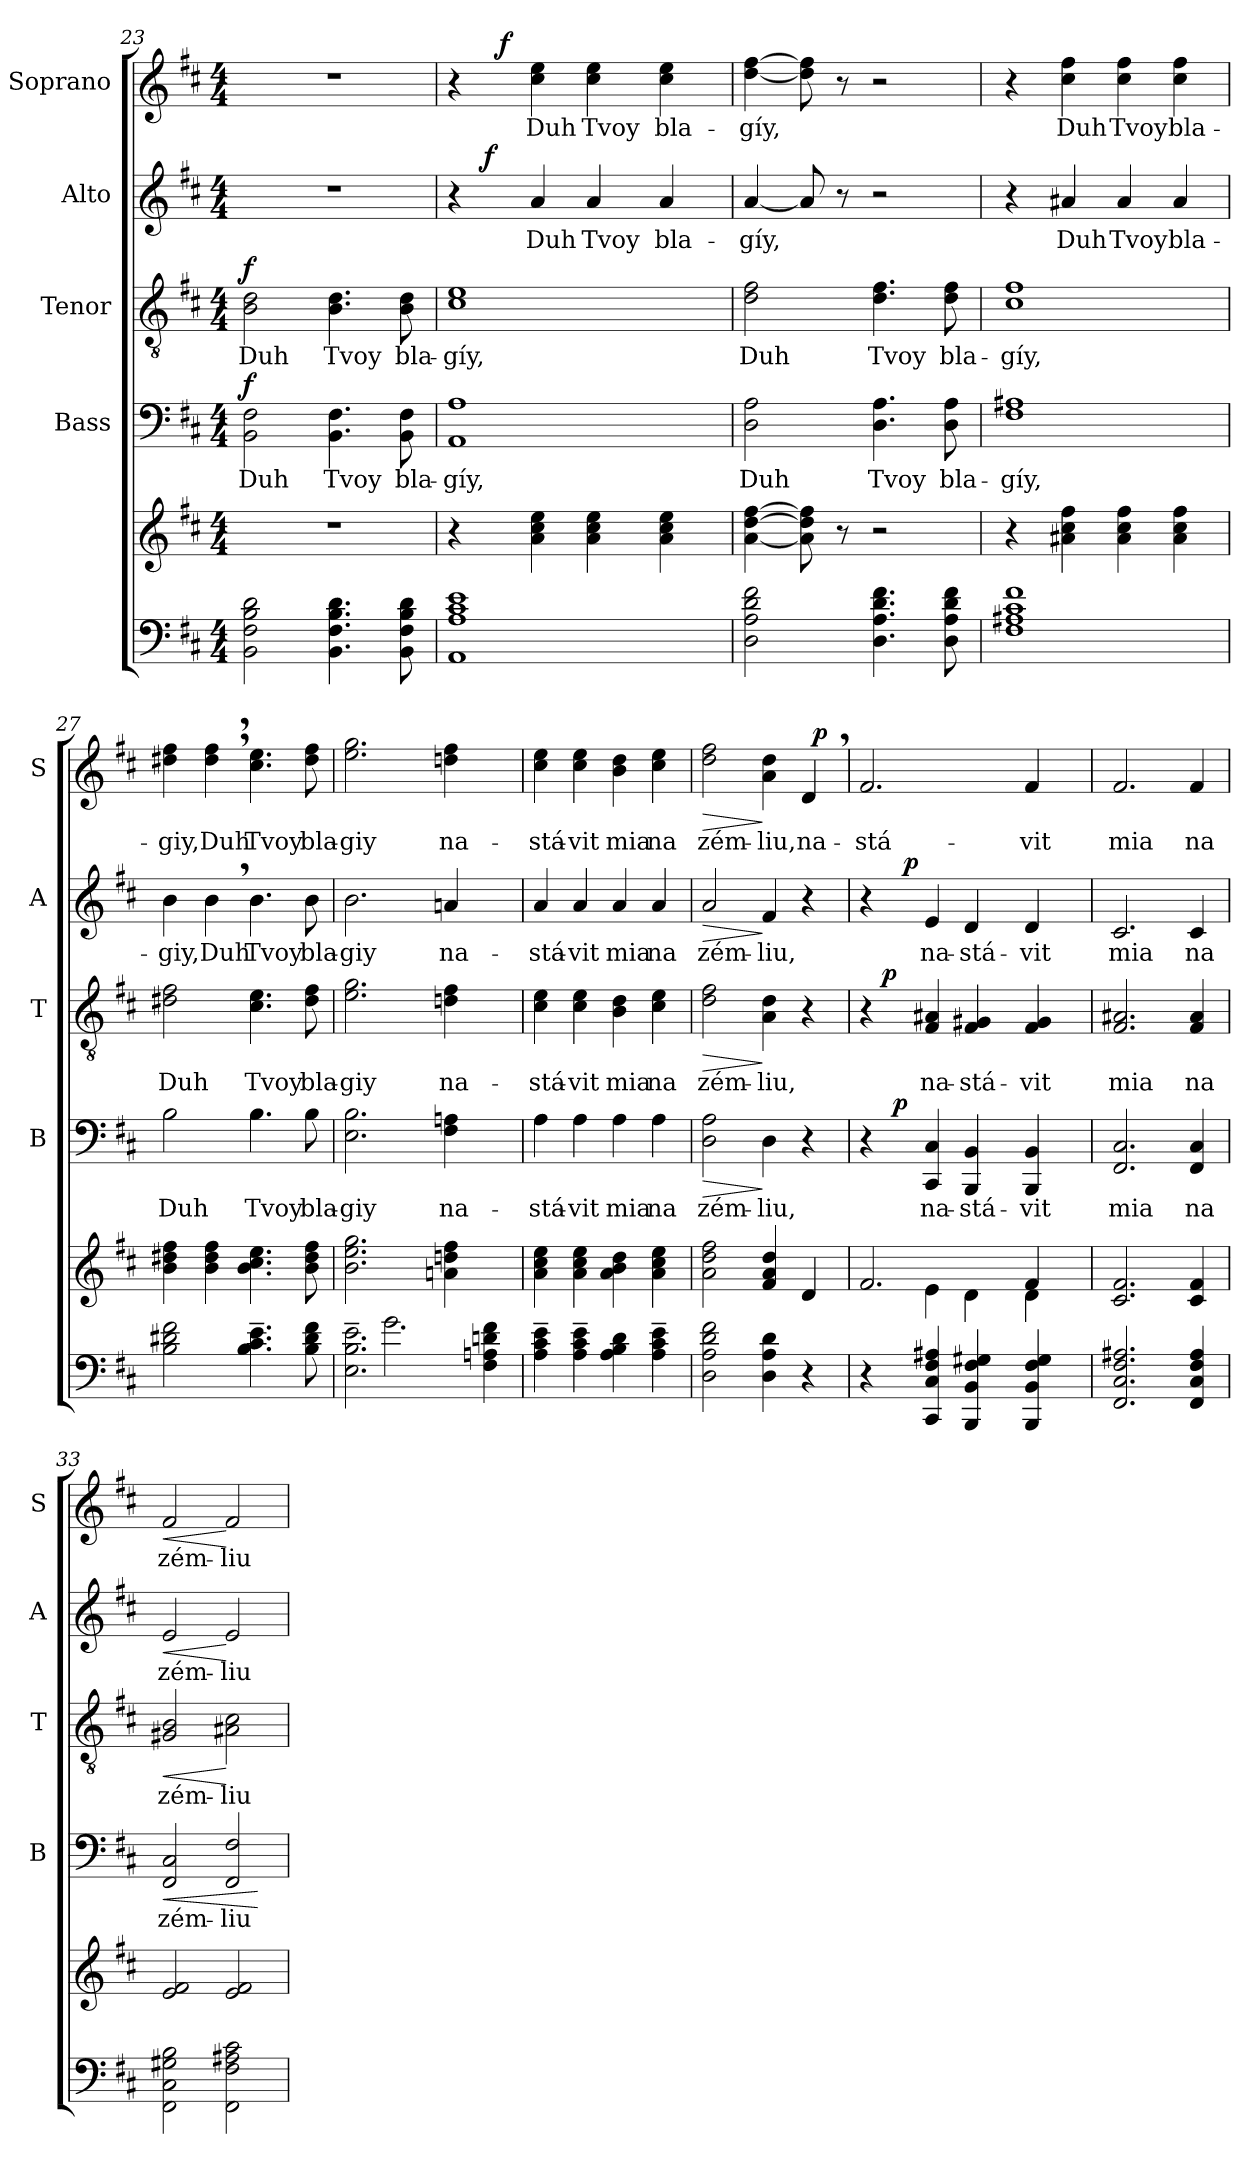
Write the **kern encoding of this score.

**kern	**kern	**kern	**text	**dynam	**kern	**text	**dynam	**kern	**text	**dynam	**kern	**text	**dynam
*part5	*part5	*part4	*part4	*part4	*part3	*part3	*part3	*part2	*part2	*part2	*part1	*part1	*part1
*staff6	*staff5	*staff4	*staff4	*staff4	*staff3	*staff3	*staff3	*staff2	*staff2	*staff2	*staff1	*staff1	*staff1
*	*	*I"Bass	*	*	*I"Tenor	*	*	*I"Alto	*	*	*I"Soprano	*	*
*	*	*I'B	*	*	*I'T	*	*	*I'A	*	*	*I'S	*	*
*clefF4	*clefG2	*clefF4	*	*	*clefGv2	*	*	*clefG2	*	*	*clefG2	*	*
*k[f#c#]	*k[f#c#]	*k[f#c#]	*	*	*k[f#c#]	*	*	*k[f#c#]	*	*	*k[f#c#]	*	*
*D:	*D:	*D:	*	*	*D:	*	*	*D:	*	*	*D:	*	*
*M4/4	*M4/4	*M4/4	*	*	*M4/4	*	*	*M4/4	*	*	*M4/4	*	*
=23	=23	=23	=23	=23	=23	=23	=23	=23	=23	=23	=23	=23	=23
!	!	!	!LO:LY:b	!LO:DY:a	!	!LO:LY:b	!LO:DY:a	!	!	!	!	!	!
2BB\ 2F#\ 2B\ 2d\	1r	2BB\ 2F#\	Duh	f	2B\ 2d\	Duh	f	1r	.	.	1r	.	.
!	!	!	!LO:LY:b	!	!	!LO:LY:b	!	!	!	!	!	!	!
4.BB\ 4.F#\ 4.B\ 4.d\	.	4.BB\ 4.F#\	Tvoy	.	4.B\ 4.d\	Tvoy	.	.	.	.	.	.	.
!	!	!	!LO:LY:b	!	!	!LO:LY:b	!	!	!	!	!	!	!
8BB\ 8F#\ 8B\ 8d\	.	8BB\ 8F#\	bla-	.	8B\ 8d\	bla-	.	.	.	.	.	.	.
=24	=24	=24	=24	=24	=24	=24	=24	=24	=24	=24	=24	=24	=24
!	!	!	!LO:LY:b	!	!	!LO:LY:b	!	!	!	!	!	!	!
*	*	*	*	*	*	*	*	*^	*	*	*^	*	*
1AA 1A 1c# 1e	4r	1AA 1A	-gíy,	.	1c# 1e	-gíy,	.	4r	8ryy	.	.	4r	8ryy	.	.
!	!	!	!	!	!	!	!	!	!	!	!LO:DY:a	!	!	!	!
.	.	.	.	.	.	.	.	.	2..ryy	.	f	.	32ryy	.	.
!	!	!	!	!	!	!	!	!	!	!	!	!	!	!	!LO:DY:a
.	.	.	.	.	.	.	.	.	.	.	.	.	2ryy	.	f
!	!	!	!	!	!	!	!	!	!	!LO:LY:b	!	!	!	!LO:LY:b	!
.	4a\ 4cc#\ 4ee\	.	.	.	.	.	.	4a/	.	Duh	.	4cc#\ 4ee\	.	Duh	.
!	!	!	!	!	!	!	!	!	!	!LO:LY:b	!	!	!	!LO:LY:b	!
.	4a\ 4cc#\ 4ee\	.	.	.	.	.	.	4a/	.	Tvoy	.	4cc#\ 4ee\	.	Tvoy	.
.	.	.	.	.	.	.	.	.	.	.	.	.	4ryy	.	.
!	!	!	!	!	!	!	!	!	!	!LO:LY:b	!	!	!	!LO:LY:b	!
.	4a\ 4cc#\ 4ee\	.	.	.	.	.	.	4a/	.	bla-	.	4cc#\ 4ee\	.	bla-	.
.	.	.	.	.	.	.	.	.	.	.	.	.	16.ryy	.	.
=25	=25	=25	=25	=25	=25	=25	=25	=25	=25	=25	=25	=25	=25	=25	=25
!	!	!	!LO:LY:b	!	!	!LO:LY:b	!	!	!	!LO:LY:b	!	!	!	!LO:LY:b	!
*	*	*	*	*	*	*	*	*v	*v	*	*	*	*	*	*
*	*	*	*	*	*	*	*	*	*	*	*v	*v	*	*
2D\ 2A\ 2d\ 2f#\	[<4a\ [>4dd\ [>4ff#\	2D\ 2A\	Duh	.	2d\ 2f#\	Duh	.	[<4a/	-gíy,	.	[<4dd\ [>4ff#\	-gíy,	.
.	8a\] 8dd\] 8ff#\]	.	.	.	.	.	.	8a/]	.	.	8dd\] 8ff#\]	.	.
.	8r	.	.	.	.	.	.	8r	.	.	8r	.	.
!	!	!	!LO:LY:b	!	!	!LO:LY:b	!	!	!	!	!	!	!
4.D\ 4.A\ 4.d\ 4.f#\	2r	4.D\ 4.A\	Tvoy	.	4.d\ 4.f#\	Tvoy	.	2r	.	.	2r	.	.
!	!	!	!LO:LY:b	!	!	!LO:LY:b	!	!	!	!	!	!	!
8D\ 8A\ 8d\ 8f#\	.	8D\ 8A\	bla-	.	8d\ 8f#\	bla-	.	.	.	.	.	.	.
=26	=26	=26	=26	=26	=26	=26	=26	=26	=26	=26	=26	=26	=26
!	!	!	!LO:LY:b	!	!	!LO:LY:b	!	!	!	!	!	!	!
1F# 1A#X 1c# 1f#	4r	1F# 1A#X	-gíy,	.	1c# 1f#	-gíy,	.	4r	.	.	4r	.	.
!	!	!	!	!	!	!	!	!	!LO:LY:b	!	!	!LO:LY:b	!
.	4a#X\ 4cc#\ 4ff#\	.	.	.	.	.	.	4a#X/	Duh	.	4cc#\ 4ff#\	Duh	.
!	!	!	!	!	!	!	!	!	!LO:LY:b	!	!	!LO:LY:b	!
.	4a#\ 4cc#\ 4ff#\	.	.	.	.	.	.	4a#/	Tvoy	.	4cc#\ 4ff#\	Tvoy	.
!	!	!	!	!	!	!	!	!	!LO:LY:b	!	!	!LO:LY:b	!
.	4a#\ 4cc#\ 4ff#\	.	.	.	.	.	.	4a#/	bla-	.	4cc#\ 4ff#\	bla-	.
!!LO:LB:g=z
=27	=27	=27	=27	=27	=27	=27	=27	=27	=27	=27	=27	=27	=27
!	!	!	!LO:LY:b	!	!	!LO:LY:b	!	!	!LO:LY:b	!	!	!LO:LY:b	!
2B\ 2d#X\ 2f#\	4b\ 4dd#X\ 4ff#\	2B\	Duh	.	2d#X\ 2f#\	Duh	.	4b\	-giy,	.	4dd#X\ 4ff#\	-giy,	.
!	!	!	!	!	!	!	!	!	!LO:LY:b	!	!	!LO:LY:b	!
.	4b\ 4dd#\ 4ff#\	.	.	.	.	.	.	4b,>\	Duh	.	4dd#\,> 4ff#\,>	Duh	.
!	!	!	!LO:LY:b	!	!	!LO:LY:b	!	!	!LO:LY:b	!	!	!LO:LY:b	!
4.B\~> 4.c#\~> 4.e\~>	4.b\ 4.cc#\ 4.ee\	4.B\	Tvoy	.	4.c#\ 4.e\	Tvoy	.	4.b\	Tvoy	.	4.cc#\ 4.ee\	Tvoy	.
!	!	!	!LO:LY:b	!	!	!LO:LY:b	!	!	!LO:LY:b	!	!	!LO:LY:b	!
8B\ 8d#\ 8f#\	8b\ 8dd#\ 8ff#\	8B\	bla-	.	8d#\ 8f#\	bla-	.	8b\	bla-	.	8dd#\ 8ff#\	bla-	.
=28	=28	=28	=28	=28	=28	=28	=28	=28	=28	=28	=28	=28	=28
*^	*	*	*	*	*	*	*	*	*	*	*	*	*
!	!	!	!	!LO:LY:b	!	!	!LO:LY:b	!	!	!LO:LY:b	!	!	!LO:LY:b	!
2.E\~< 2.B\~< 2.e\~<	4ryy	2.b\ 2.ee\ 2.gg\	2.E\ 2.B\	-giy	.	2.e\ 2.g\	-giy	.	2.b\	-giy	.	2.ee\ 2.gg\	-giy	.
.	2.g\	.	.	.	.	.	.	.	.	.	.	.	.	.
!	!	!	!	!LO:LY:b	!	!	!LO:LY:b	!	!	!LO:LY:b	!	!	!LO:LY:b	!
2ryy	.	4ani\ 4ddni\ 4ff#\	4F#\ 4Ani\	na-	.	4dni\ 4f#\	na-	.	4ani/	na-	.	4ddni\ 4ff#\	na-	.
.	4F#\ 4Ani\ 4dni\ 4f#\	4ryy	4ryy	.	.	4ryy	.	.	4ryy	.	.	4ryy	.	.
=29	=29	=29	=29	=29	=29	=29	=29	=29	=29	=29	=29	=29	=29	=29
!	!	!	!	!LO:LY:b	!	!	!LO:LY:b	!	!	!LO:LY:b	!	!	!LO:LY:b	!
*v	*v	*	*	*	*	*	*	*	*	*	*	*	*	*
4A\~> 4c#\~> 4e\~>	4a\ 4cc#\ 4ee\	4A\	-stá-	.	4c#\ 4e\	-stá-	.	4a/	-stá-	.	4cc#\ 4ee\	-stá-	.
!	!	!	!LO:LY:b	!	!	!LO:LY:b	!	!	!LO:LY:b	!	!	!LO:LY:b	!
4A\~> 4c#\~> 4e\~>	4a\ 4cc#\ 4ee\	4A\	-vit	.	4c#\ 4e\	-vit	.	4a/	-vit	.	4cc#\ 4ee\	-vit	.
!	!	!	!LO:LY:b	!	!	!LO:LY:b	!	!	!LO:LY:b	!	!	!LO:LY:b	!
4A\ 4B\ 4d\	4a\ 4b\ 4dd\	4A\	mia	.	4B\ 4d\	mia	.	4a/	mia	.	4b\ 4dd\	mia	.
!	!	!	!LO:LY:b	!	!	!LO:LY:b	!	!	!LO:LY:b	!	!	!LO:LY:b	!
4A\~> 4c#\~> 4e\~>	4a\ 4cc#\ 4ee\	4A\	na	.	4c#\ 4e\	na	.	4a/	na	.	4cc#\ 4ee\	na	.
=30	=30	=30	=30	=30	=30	=30	=30	=30	=30	=30	=30	=30	=30
!	!	!	!LO:LY:b	!LO:HP:b	!	!LO:LY:b	!LO:HP:b	!	!LO:LY:b	!LO:HP:b	!	!LO:LY:b	!LO:HP:b
*	*	*	*	*	*	*	*	*	*	*	*^	*	*
2D\ 2A\ 2d\ 2f#\	2a\ 2dd\ 2ff#\	2D\ 2A\	zém-	>	2d\ 2f#\	zém-	>	2a/	zém-	>	2dd\ 2ff#\	2ryy	zém-	>
!	!	!	!LO:LY:b	!	!	!LO:LY:b	!	!	!LO:LY:b	!	!	!	!LO:LY:b	!
4D\ 4A\ 4d\	4f#/ 4a/ 4dd/	4D\	-liu,	]	4A\ 4d\	-liu,	]	4f#/	-liu,	]	4a\ 4dd\	4ryy	-liu,	]
!	!	!	!	!	!	!	!	!	!	!	!	!	!LO:LY:b	!
4r	4d/	4r	.	.	4r	.	.	4r	.	.	4d,>/	32ryy	na-	.
!	!	!	!	!	!	!	!	!	!	!	!	!	!	!LO:DY:a
.	.	.	.	.	.	.	.	.	.	.	.	8..ryy	.	p
=31	=31	=31	=31	=31	=31	=31	=31	=31	=31	=31	=31	=31	=31	=31
*	*^	*	*	*	*	*	*	*	*	*	*	*	*	*
!	!	!	!	!	!	!	!	!	!	!	!	!	!	!LO:LY:b	!
*	*	*	*^	*	*	*^	*	*	*^	*	*	*v	*v	*	*
4r	2.f#/	4ryy	4r	8ryy	.	.	4r	16.ryy	.	.	4r	8ryy	.	.	2.f#/	-stá-	.
!	!	!	!	!	!	!	!	!	!	!LO:DY:a	!	!	!	!	!	!	!
.	.	.	.	.	.	.	.	2ryy	.	p	.	.	.	.	.	.	.
!	!	!	!	!	!	!LO:DY:a	!	!	!	!	!	!	!	!	!	!	!
.	.	.	.	2..ryy	.	p	.	.	.	.	.	32ryy	.	.	.	.	.
!	!	!	!	!	!	!	!	!	!	!	!	!	!	!LO:DY:a	!	!	!
.	.	.	.	.	.	.	.	.	.	.	.	2ryy	.	p	.	.	.
!	!	!	!	!	!LO:LY:b	!	!	!	!LO:LY:b	!	!	!	!LO:LY:b	!	!	!	!
4CC#/ 4C#/ 4F#/ 4A#X/	.	4e\	4CC#/ 4C#/	.	na-	.	4F#/ 4A#X/	.	na-	.	4e/	.	na-	.	.	.	.
!	!	!	!	!	!LO:LY:b	!	!	!	!LO:LY:b	!	!	!	!LO:LY:b	!	!	!	!
4BBB/ 4BB/ 4F#/ 4G#X/	.	4d\	4BBB/ 4BB/	.	-stá-	.	4F#/ 4G#X/	.	-stá-	.	4d/	.	-stá-	.	.	.	.
.	.	.	.	.	.	.	.	4ryy	.	.	.	.	.	.	.	.	.
.	.	.	.	.	.	.	.	.	.	.	.	4ryy	.	.	.	.	.
!	!	!	!	!	!LO:LY:b	!	!	!	!LO:LY:b	!	!	!	!LO:LY:b	!	!	!LO:LY:b	!
4BBB/ 4BB/ 4F#/ 4G#/	4f#/	4d\	4BBB/ 4BB/	.	-vit	.	4F#/ 4G#/	.	-vit	.	4d/	.	-vit	.	4f#/	-vit	.
.	.	.	.	.	.	.	.	8ryy	.	.	.	.	.	.	.	.	.
.	.	.	.	.	.	.	.	.	.	.	.	16.ryy	.	.	.	.	.
.	.	.	.	.	.	.	.	32ryy	.	.	.	.	.	.	.	.	.
=32	=32	=32	=32	=32	=32	=32	=32	=32	=32	=32	=32	=32	=32	=32	=32	=32	=32
!	!	!	!	!	!LO:LY:b	!	!	!	!LO:LY:b	!	!	!	!LO:LY:b	!	!	!LO:LY:b	!
*	*v	*v	*	*	*	*	*v	*v	*	*	*v	*v	*	*	*	*	*
*	*	*v	*v	*	*	*	*	*	*	*	*	*	*	*
2.FF#/ 2.C#/ 2.F#/ 2.A#X/	2.c#/ 2.f#/	2.FF#/ 2.C#/	mia	.	2.F#/ 2.A#X/	mia	.	2.c#/	mia	.	2.f#/	mia	.
!	!	!	!LO:LY:b	!	!	!LO:LY:b	!	!	!LO:LY:b	!	!	!LO:LY:b	!
4FF#/ 4C#/ 4F#/ 4A#/	4c#/ 4f#/	4FF#/ 4C#/	na	.	4F#/ 4A#/	na	.	4c#/	na	.	4f#/	na	.
=33	=33	=33	=33	=33	=33	=33	=33	=33	=33	=33	=33	=33	=33
!	!	!	!LO:LY:b	!LO:HP:b	!	!LO:LY:b	!LO:HP:b	!	!LO:LY:b	!LO:HP:b	!	!LO:LY:b	!LO:HP:b
2FF#\ 2C#\ 2G#X\ 2B\	2e/ 2f#/	2FF#/ 2C#/	zém-	<	2G#X/ 2B/	zém-	<	2e/	zém-	<	2f#/	zém-	<
!	!	!	!LO:LY:b	!	!	!LO:LY:b	!	!	!LO:LY:b	!	!	!LO:LY:b	!
2FF#\ 2F#\ 2A#X\ 2c#\	2e/ 2f#/	2FF#/ 2F#/	-liu	.	2A#X\ 2c#\	-liu	[	2e/	-liu	[	2f#/	-liu	[
.	.	.	.	[	.	.	.	.	.	.	.	.	.
=	=	=	=	=	=	=	=	=	=	=	=	=	=
*-	*-	*-	*-	*-	*-	*-	*-	*-	*-	*-	*-	*-	*-
